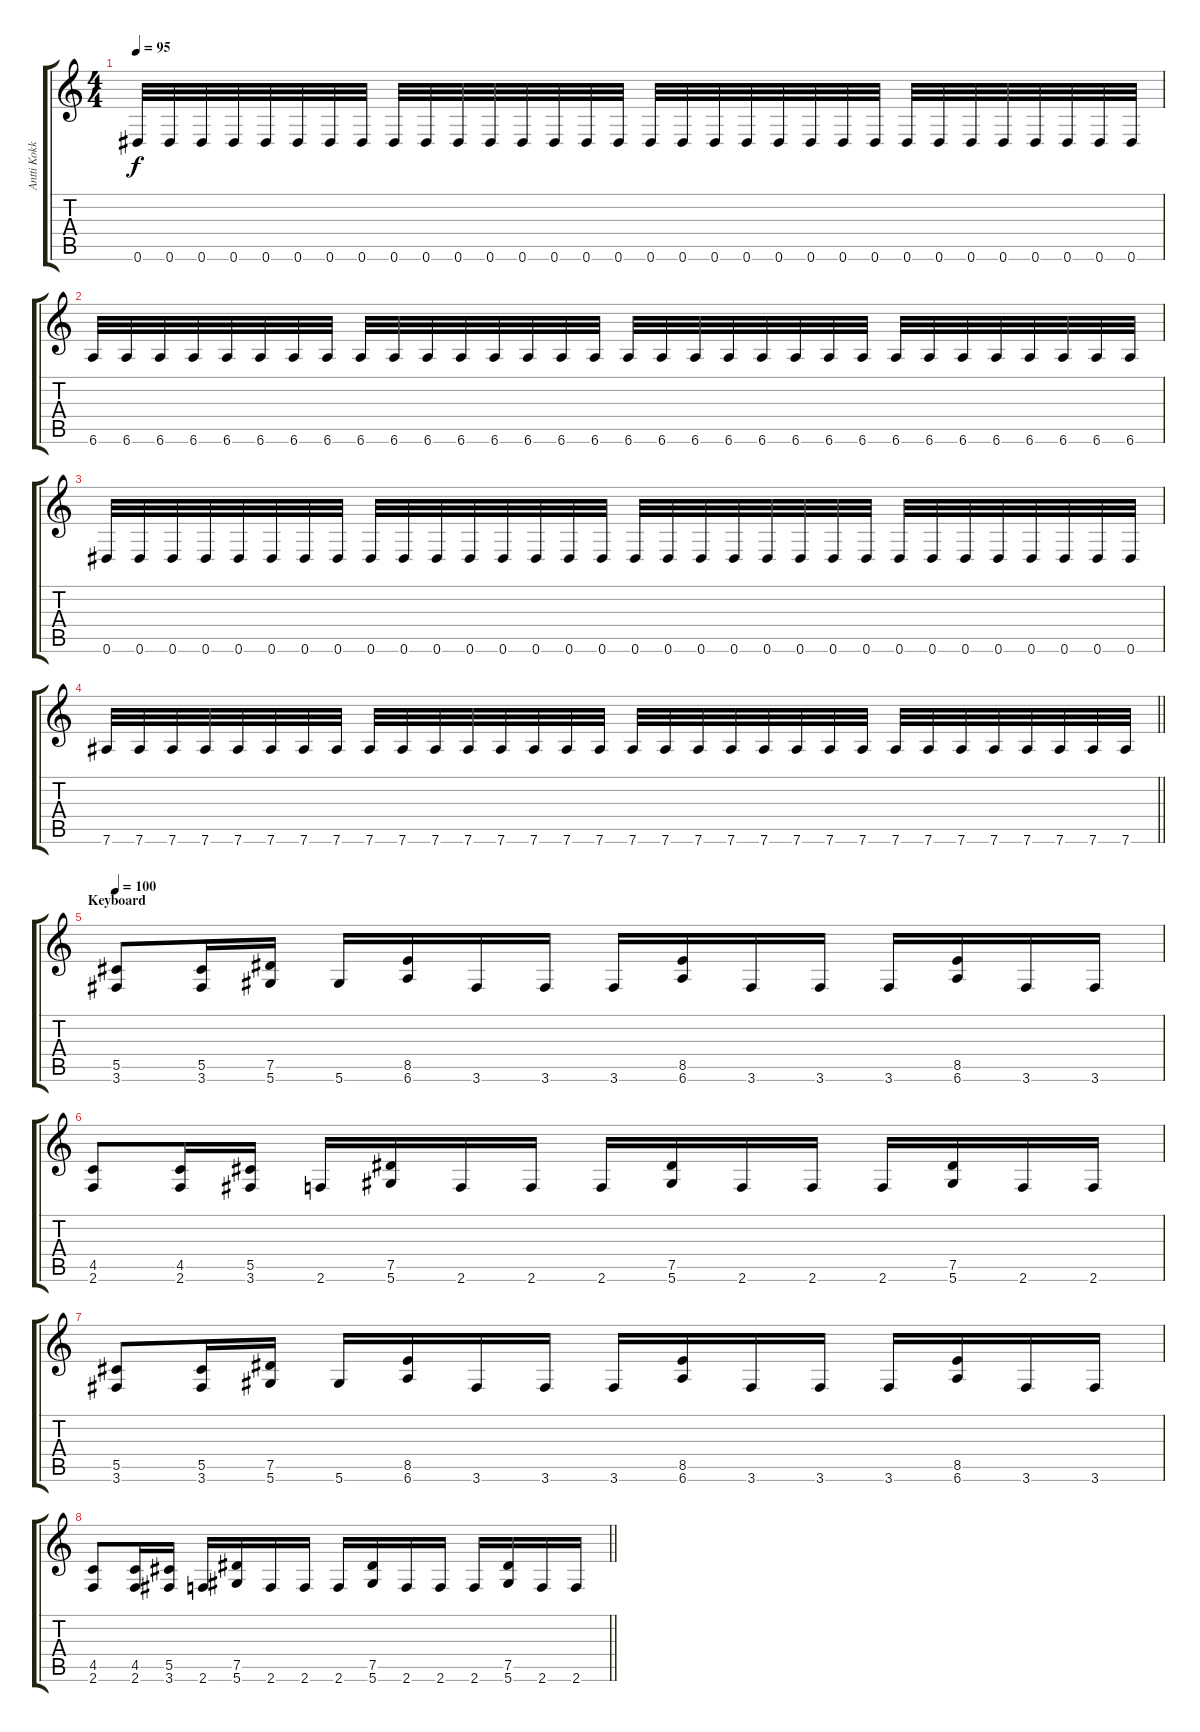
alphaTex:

\track ("Antti Kokko" "Antti Kokk") {instrument distortionguitar}
\staff {score tabs}
\tuning (Eb4 Bb3 Gb3 Db3 Ab2 Eb2) {hide}
\ts (4 4)
\tempo 95
\clef g2
\ks c
0.6.32{dy f} 0.6.32 0.6.32 0.6.32 0.6.32 0.6.32 0.6.32 0.6.32 0.6.32 0.6.32 0.6.32 0.6.32 0.6.32 0.6.32 0.6.32 0.6.32 0.6.32 0.6.32 0.6.32 0.6.32 0.6.32 0.6.32 0.6.32 0.6.32 0.6.32 0.6.32 0.6.32 0.6.32 0.6.32 0.6.32 0.6.32 0.6.32 |
6.6.32 6.6.32 6.6.32 6.6.32 6.6.32 6.6.32 6.6.32 6.6.32 6.6.32 6.6.32 6.6.32 6.6.32 6.6.32 6.6.32 6.6.32 6.6.32 6.6.32 6.6.32 6.6.32 6.6.32 6.6.32 6.6.32 6.6.32 6.6.32 6.6.32 6.6.32 6.6.32 6.6.32 6.6.32 6.6.32 6.6.32 6.6.32 |
0.6.32 0.6.32 0.6.32 0.6.32 0.6.32 0.6.32 0.6.32 0.6.32 0.6.32 0.6.32 0.6.32 0.6.32 0.6.32 0.6.32 0.6.32 0.6.32 0.6.32 0.6.32 0.6.32 0.6.32 0.6.32 0.6.32 0.6.32 0.6.32 0.6.32 0.6.32 0.6.32 0.6.32 0.6.32 0.6.32 0.6.32 0.6.32 |
\barLineRight lightlight
7.6.32 7.6.32 7.6.32 7.6.32 7.6.32 7.6.32 7.6.32 7.6.32 7.6.32 7.6.32 7.6.32 7.6.32 7.6.32 7.6.32 7.6.32 7.6.32 7.6.32 7.6.32 7.6.32 7.6.32 7.6.32 7.6.32 7.6.32 7.6.32 7.6.32 7.6.32 7.6.32 7.6.32 7.6.32 7.6.32 7.6.32 7.6.32 |
\section ("" "Keyboard")
\tempo 100
(5.5 3.6).8 (5.5 3.6).16 (7.5 5.6).16 5.6.16 (8.5 6.6).16 3.6.16 3.6.16 3.6.16 (8.5 6.6).16 3.6.16 3.6.16 3.6.16 (8.5 6.6).16 3.6.16 3.6.16 |
(4.5 2.6).8 (4.5 2.6).16 (5.5 3.6).16 2.6.16 (7.5 5.6).16 2.6.16 2.6.16 2.6.16 (7.5 5.6).16 2.6.16 2.6.16 2.6.16 (7.5 5.6).16 2.6.16 2.6.16 |
(5.5 3.6).8 (5.5 3.6).16 (7.5 5.6).16 5.6.16 (8.5 6.6).16 3.6.16 3.6.16 3.6.16 (8.5 6.6).16 3.6.16 3.6.16 3.6.16 (8.5 6.6).16 3.6.16 3.6.16 |
\barLineRight lightlight
(4.5 2.6).8 (4.5 2.6).16 (5.5 3.6).16 2.6.16 (7.5 5.6).16 2.6.16 2.6.16 2.6.16 (7.5 5.6).16 2.6.16 2.6.16 2.6.16 (7.5 5.6).16 2.6.16 2.6.16
